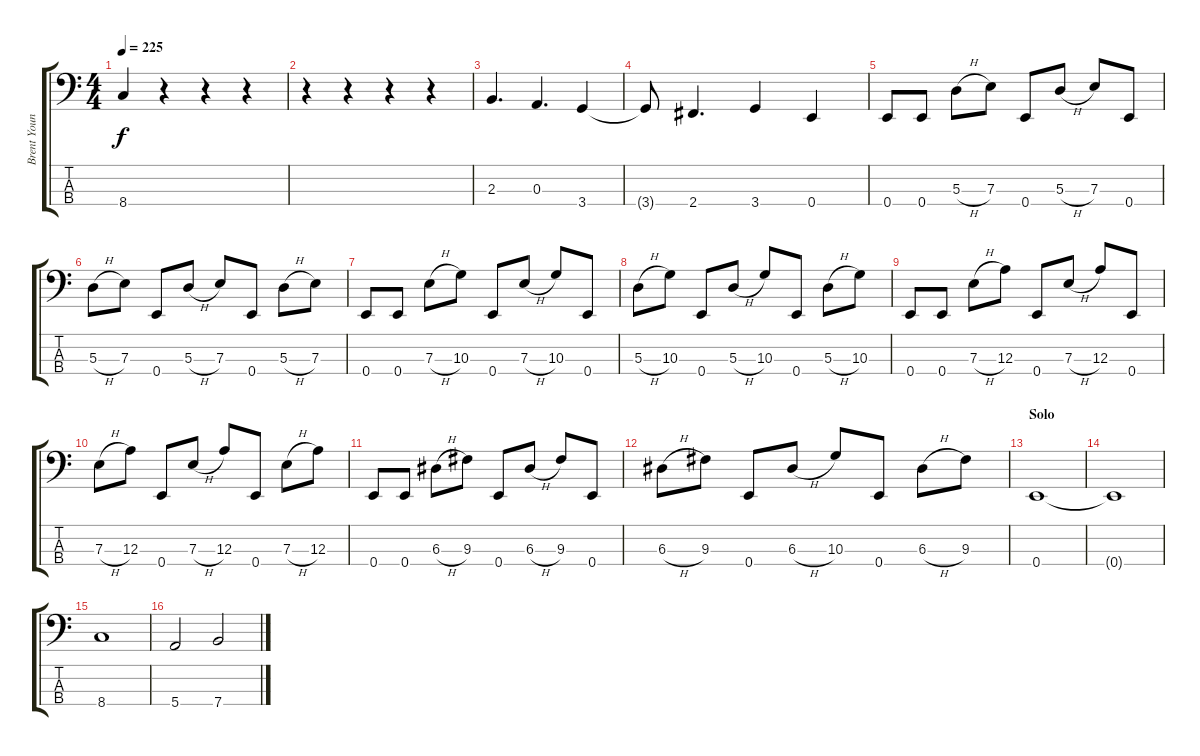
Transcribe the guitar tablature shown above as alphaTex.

\track ("Brent Young" "Brent Youn") {instrument electricbasspick}
\staff {score tabs}
\tuning (G2 D2 A1 E1) {hide}
\ts (4 4)
\tempo 225
\clef f4
\ks c
8.4.4{dy f} r.4 r.4 r.4 |
r.4 r.4 r.4 r.4 |
2.3.4{d} 0.3.4{d} 3.4.4 |
3.4{t}.8 2.4.4{d} 3.4.4 0.4.4 |
0.4.8 0.4.8 5.3{h}.8 7.3.8 0.4.8 5.3{h}.8 7.3.8 0.4.8 |
5.3{h}.8 7.3.8 0.4.8 5.3{h}.8 7.3.8 0.4.8 5.3{h}.8 7.3.8 |
0.4.8 0.4.8 7.3{h}.8 10.3.8 0.4.8 7.3{h}.8 10.3.8 0.4.8 |
5.3{h}.8 10.3.8 0.4.8 5.3{h}.8 10.3.8 0.4.8 5.3{h}.8 10.3.8 |
0.4.8 0.4.8 7.3{h}.8 12.3.8 0.4.8 7.3{h}.8 12.3.8 0.4.8 |
7.3{h}.8 12.3.8 0.4.8 7.3{h}.8 12.3.8 0.4.8 7.3{h}.8 12.3.8 |
0.4.8 0.4.8 6.3{h}.8 9.3.8 0.4.8 6.3{h}.8 9.3.8 0.4.8 |
6.3{h}.8 9.3.8 0.4.8 6.3{h}.8 10.3.8 0.4.8 6.3{h}.8 9.3.8 |
\section ("" "Solo")
0.4.1 |
0.4{t}.1 |
8.4.1 |
5.4.2 7.4.2
